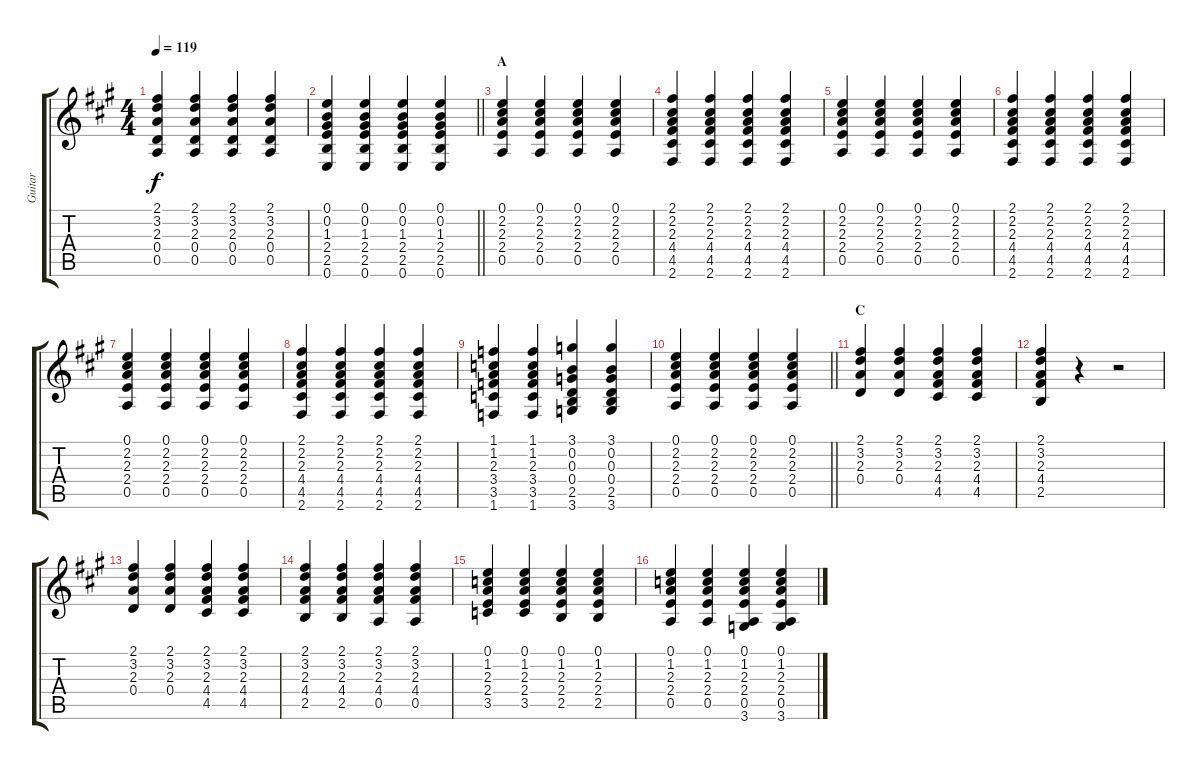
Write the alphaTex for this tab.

\track ("Guitar" "Guitar") {instrument electricguitarclean}
\staff {score tabs}
\tuning (E4 B3 G3 D3 A2 E2) {hide}
\ts (4 4)
\tempo 119
\clef g2
\ks a
(2.1 3.2 2.3 0.4 0.5).4{dy f} (2.1 3.2 2.3 0.4 0.5).4 (2.1 3.2 2.3 0.4 0.5).4 (2.1 3.2 2.3 0.4 0.5).4 |
\barLineRight lightlight
(0.1 0.2 1.3 2.4 2.5 0.6).4 (0.1 0.2 1.3 2.4 2.5 0.6).4 (0.1 0.2 1.3 2.4 2.5 0.6).4 (0.1 0.2 1.3 2.4 2.5 0.6).4 |
\section ("" "A")
(0.1 2.2 2.3 2.4 0.5).4 (0.1 2.2 2.3 2.4 0.5).4 (0.1 2.2 2.3 2.4 0.5).4 (0.1 2.2 2.3 2.4 0.5).4 |
(2.1 2.2 2.3 4.4 4.5 2.6).4 (2.1 2.2 2.3 4.4 4.5 2.6).4 (2.1 2.2 2.3 4.4 4.5 2.6).4 (2.1 2.2 2.3 4.4 4.5 2.6).4 |
(0.1 2.2 2.3 2.4 0.5).4 (0.1 2.2 2.3 2.4 0.5).4 (0.1 2.2 2.3 2.4 0.5).4 (0.1 2.2 2.3 2.4 0.5).4 |
(2.1 2.2 2.3 4.4 4.5 2.6).4 (2.1 2.2 2.3 4.4 4.5 2.6).4 (2.1 2.2 2.3 4.4 4.5 2.6).4 (2.1 2.2 2.3 4.4 4.5 2.6).4 |
(0.1 2.2 2.3 2.4 0.5).4 (0.1 2.2 2.3 2.4 0.5).4 (0.1 2.2 2.3 2.4 0.5).4 (0.1 2.2 2.3 2.4 0.5).4 |
(2.1 2.2 2.3 4.4 4.5 2.6).4 (2.1 2.2 2.3 4.4 4.5 2.6).4 (2.1 2.2 2.3 4.4 4.5 2.6).4 (2.1 2.2 2.3 4.4 4.5 2.6).4 |
(1.1 1.2 2.3 3.4 3.5 1.6).4 (1.1 1.2 2.3 3.4 3.5 1.6).4 (3.1 0.2 0.3 0.4 2.5 3.6).4 (3.1 0.2 0.3 0.4 2.5 3.6).4 |
\barLineRight lightlight
(0.1 2.2 2.3 2.4 0.5).4 (0.1 2.2 2.3 2.4 0.5).4 (0.1 2.2 2.3 2.4 0.5).4 (0.1 2.2 2.3 2.4 0.5).4 |
\section ("" "C")
(2.1 3.2 2.3 0.4).4 (2.1 3.2 2.3 0.4).4 (2.1 3.2 2.3 4.4 4.5).4 (2.1 3.2 2.3 4.4 4.5).4 |
(2.1 3.2 2.3 4.4 2.5).4 r.4 r.2 |
(2.1 3.2 2.3 0.4).4 (2.1 3.2 2.3 0.4).4 (2.1 3.2 2.3 4.4 4.5).4 (2.1 3.2 2.3 4.4 4.5).4 |
(2.1 3.2 2.3 4.4 2.5).4 (2.1 3.2 2.3 4.4 2.5).4 (2.1 3.2 2.3 4.4 0.5).4 (2.1 3.2 2.3 4.4 0.5).4 |
(0.1 1.2 2.3 2.4 3.5).4 (0.1 1.2 2.3 2.4 3.5).4 (0.1 1.2 2.3 2.4 2.5).4 (0.1 1.2 2.3 2.4 2.5).4 |
(0.1 1.2 2.3 2.4 0.5).4 (0.1 1.2 2.3 2.4 0.5).4 (0.1 1.2 2.3 2.4 0.5 3.6).4 (0.1 1.2 2.3 2.4 0.5 3.6).4
